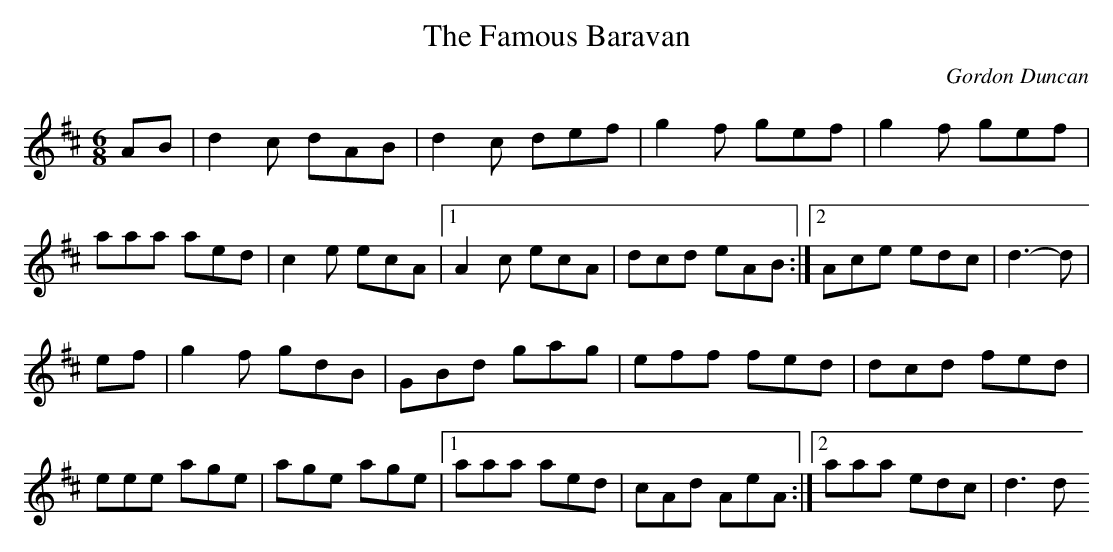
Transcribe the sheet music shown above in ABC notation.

X:1
T:Famous Baravan, The
C:Gordon Duncan
M:6/8
L:1/8
K:D major
AB | \
d2c dAB | d2c def | g2f gef  | g2f gef  |
aaa aed | c2e ecA |1 A2c ecA | dcd eAB :|2 Ace edc | d3 - d|
ef |\
g2f gdB | GBd gag | eff fed  | dcd fed  |
eee age | age age |1 aaa aed | cAd AeA :|2 aaa edc | d3 d
